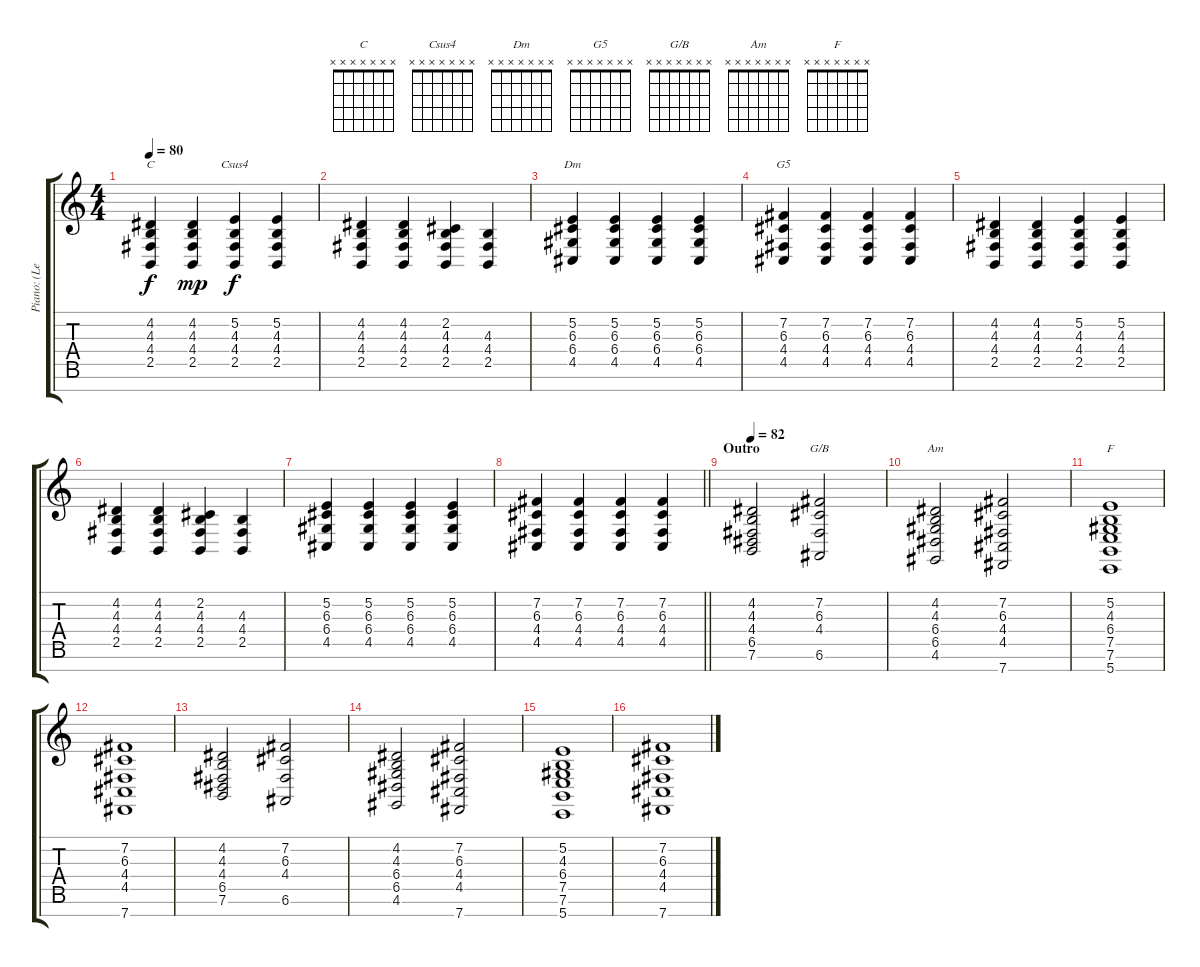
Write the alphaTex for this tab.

\track ("Piano: (Left Hand)" "Piano: (Le") {instrument acousticgrandpiano}
\staff {score tabs}
\tuning (E4 B3 G3 D3 A2 E2 B1) {hide}
\chord ("C" x x x x x x x)
\chord ("Csus4" x x x x x x x)
\chord ("Dm" x x x x x x x)
\chord ("G5" x x x x x x x)
\chord ("G/B" x x x x x x x)
\chord ("Am" x x x x x x x)
\chord ("F" x x x x x x x)
\ts (4 4)
\tempo 80
\clef g2
\ks c
(4.2 4.3 4.4 2.5).4{ch "C" dy f} (4.2 4.3 4.4 2.5).4{dy mp} (5.2 4.3 4.4 2.5).4{ch "Csus4" dy f} (5.2 4.3 4.4 2.5).4 |
(4.2 4.3 4.4 2.5).4 (4.2 4.3 4.4 2.5).4 (2.2 4.3 4.4 2.5).4 (4.3 4.4 2.5).4 |
(5.2 6.3 6.4 4.5).4{ch "Dm"} (5.2 6.3 6.4 4.5).4 (5.2 6.3 6.4 4.5).4 (5.2 6.3 6.4 4.5).4 |
(7.2 6.3 4.4 4.5).4{ch "G5"} (7.2 6.3 4.4 4.5).4 (7.2 6.3 4.4 4.5).4 (7.2 6.3 4.4 4.5).4 |
(4.2 4.3 4.4 2.5).4 (4.2 4.3 4.4 2.5).4 (5.2 4.3 4.4 2.5).4 (5.2 4.3 4.4 2.5).4 |
(4.2 4.3 4.4 2.5).4 (4.2 4.3 4.4 2.5).4 (2.2 4.3 4.4 2.5).4 (4.3 4.4 2.5).4 |
(5.2 6.3 6.4 4.5).4 (5.2 6.3 6.4 4.5).4 (5.2 6.3 6.4 4.5).4 (5.2 6.3 6.4 4.5).4 |
\barLineRight lightlight
(7.2 6.3 4.4 4.5).4 (7.2 6.3 4.4 4.5).4 (7.2 6.3 4.4 4.5).4 (7.2 6.3 4.4 4.5).4 |
\section ("" "Outro")
\tempo 82
(4.2 4.3 4.4 6.5 7.6).2 (7.2 6.3 4.4 6.6).2{ch "G/B"} |
(4.2 4.3 6.4 6.5 4.6).2{ch "Am"} (7.2 6.3 4.4 4.5 7.7).2 |
(5.2 4.3 6.4 7.5 7.6 5.7).1{ch "F"} |
(7.2 6.3 4.4 4.5 7.7).1 |
(4.2 4.3 4.4 6.5 7.6).2 (7.2 6.3 4.4 6.6).2 |
(4.2 4.3 6.4 6.5 4.6).2 (7.2 6.3 4.4 4.5 7.7).2 |
(5.2 4.3 6.4 7.5 7.6 5.7).1 |
(7.2 6.3 4.4 4.5 7.7).1
